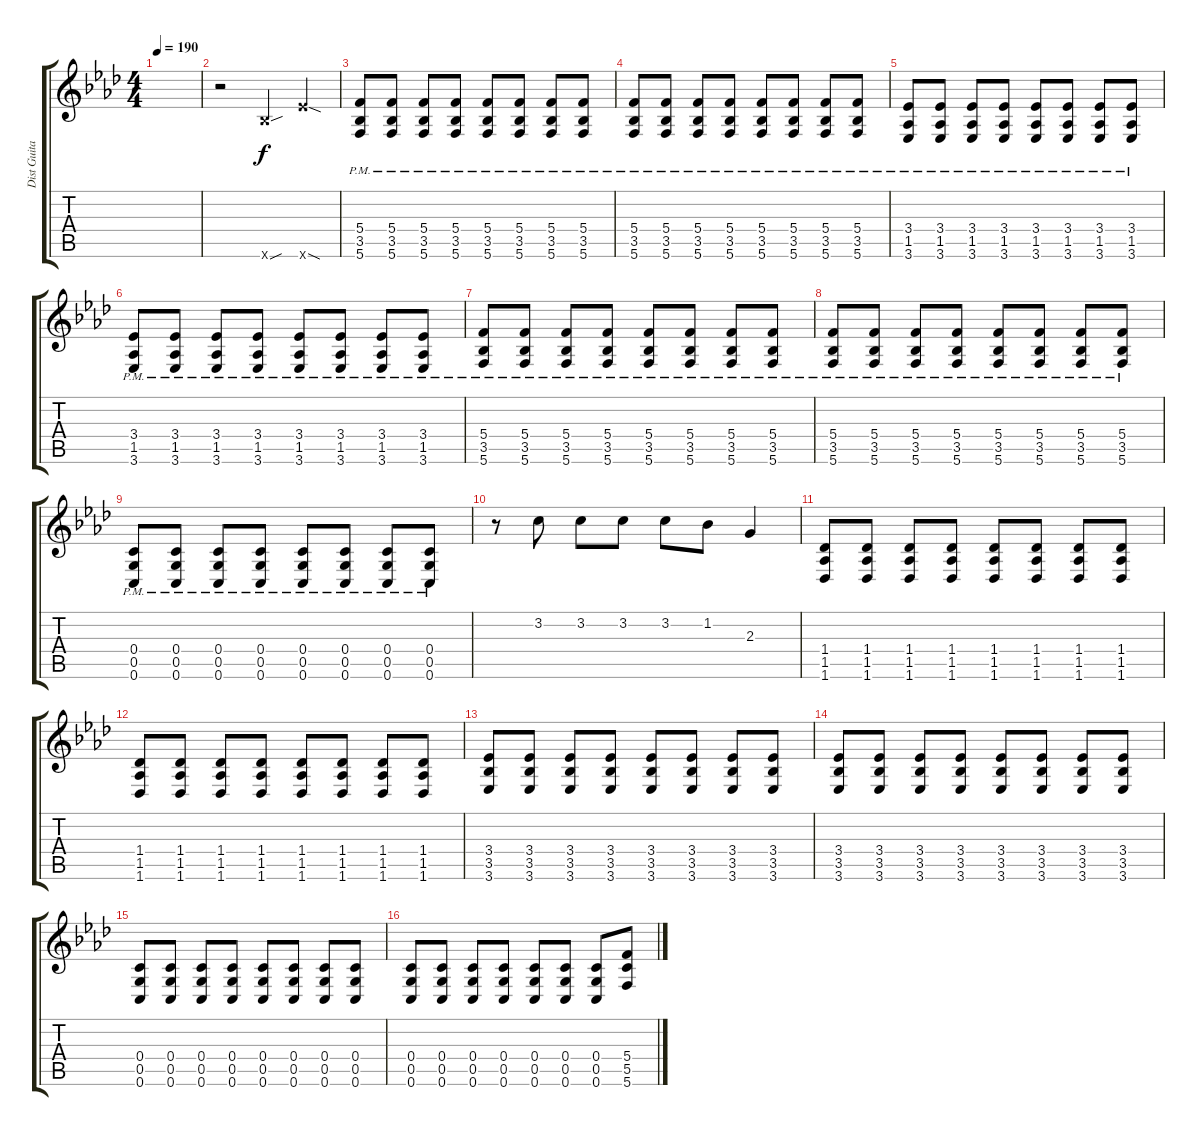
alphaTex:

\track ("Dist Guitar 4" "Dist Guita") {instrument distortionguitar}
\staff {score tabs}
\tuning (D4 A3 F3 C3 G2 C2) {hide}
\ts (4 4)
\tempo 190
\clef g2
\ks ab
|
r.2 10.6{sou x}.4 15.6{sod x}.4 |
(5.4{pm} 3.5{pm} 5.6{pm}).8 (5.4{pm} 3.5{pm} 5.6{pm}).8 (5.4{pm} 3.5{pm} 5.6{pm}).8 (5.4{pm} 3.5{pm} 5.6{pm}).8 (5.4{pm} 3.5{pm} 5.6{pm}).8 (5.4{pm} 3.5{pm} 5.6{pm}).8 (5.4{pm} 3.5{pm} 5.6{pm}).8 (5.4{pm} 3.5{pm} 5.6{pm}).8 |
(5.4{pm} 3.5{pm} 5.6{pm}).8 (5.4{pm} 3.5{pm} 5.6{pm}).8 (5.4{pm} 3.5{pm} 5.6{pm}).8 (5.4{pm} 3.5{pm} 5.6{pm}).8 (5.4{pm} 3.5{pm} 5.6{pm}).8 (5.4{pm} 3.5{pm} 5.6{pm}).8 (5.4{pm} 3.5{pm} 5.6{pm}).8 (5.4{pm} 3.5{pm} 5.6{pm}).8 |
(3.4{pm} 1.5{pm} 3.6{pm}).8 (3.4{pm} 1.5{pm} 3.6{pm}).8 (3.4{pm} 1.5{pm} 3.6{pm}).8 (3.4{pm} 1.5{pm} 3.6{pm}).8 (3.4{pm} 1.5{pm} 3.6{pm}).8 (3.4{pm} 1.5{pm} 3.6{pm}).8 (3.4{pm} 1.5{pm} 3.6{pm}).8 (3.4{pm} 1.5{pm} 3.6{pm}).8 |
(3.4{pm} 1.5{pm} 3.6{pm}).8 (3.4{pm} 1.5{pm} 3.6{pm}).8 (3.4{pm} 1.5{pm} 3.6{pm}).8 (3.4{pm} 1.5{pm} 3.6{pm}).8 (3.4{pm} 1.5{pm} 3.6{pm}).8 (3.4{pm} 1.5{pm} 3.6{pm}).8 (3.4{pm} 1.5{pm} 3.6{pm}).8 (3.4{pm} 1.5{pm} 3.6{pm}).8 |
(5.4{pm} 3.5{pm} 5.6{pm}).8 (5.4{pm} 3.5{pm} 5.6{pm}).8 (5.4{pm} 3.5{pm} 5.6{pm}).8 (5.4{pm} 3.5{pm} 5.6{pm}).8 (5.4{pm} 3.5{pm} 5.6{pm}).8 (5.4{pm} 3.5{pm} 5.6{pm}).8 (5.4{pm} 3.5{pm} 5.6{pm}).8 (5.4{pm} 3.5{pm} 5.6{pm}).8 |
(5.4{pm} 3.5{pm} 5.6{pm}).8 (5.4{pm} 3.5{pm} 5.6{pm}).8 (5.4{pm} 3.5{pm} 5.6{pm}).8 (5.4{pm} 3.5{pm} 5.6{pm}).8 (5.4{pm} 3.5{pm} 5.6{pm}).8 (5.4{pm} 3.5{pm} 5.6{pm}).8 (5.4{pm} 3.5{pm} 5.6{pm}).8 (5.4{pm} 3.5{pm} 5.6{pm}).8 |
(0.4{pm} 0.5{pm} 0.6{pm}).8 (0.4{pm} 0.5{pm} 0.6{pm}).8 (0.4{pm} 0.5{pm} 0.6{pm}).8 (0.4{pm} 0.5{pm} 0.6{pm}).8 (0.4{pm} 0.5{pm} 0.6{pm}).8 (0.4{pm} 0.5{pm} 0.6{pm}).8 (0.4{pm} 0.5{pm} 0.6{pm}).8 (0.4{pm} 0.5{pm} 0.6{pm}).8 |
r.8 3.2.8 3.2.8 3.2.8 3.2.8 1.2.8 2.3.4 |
(1.4 1.5 1.6).8 (1.4 1.5 1.6).8 (1.4 1.5 1.6).8 (1.4 1.5 1.6).8 (1.4 1.5 1.6).8 (1.4 1.5 1.6).8 (1.4 1.5 1.6).8 (1.4 1.5 1.6).8 |
(1.4 1.5 1.6).8 (1.4 1.5 1.6).8 (1.4 1.5 1.6).8 (1.4 1.5 1.6).8 (1.4 1.5 1.6).8 (1.4 1.5 1.6).8 (1.4 1.5 1.6).8 (1.4 1.5 1.6).8 |
(3.4 3.5 3.6).8 (3.4 3.5 3.6).8 (3.4 3.5 3.6).8 (3.4 3.5 3.6).8 (3.4 3.5 3.6).8 (3.4 3.5 3.6).8 (3.4 3.5 3.6).8 (3.4 3.5 3.6).8 |
(3.4 3.5 3.6).8 (3.4 3.5 3.6).8 (3.4 3.5 3.6).8 (3.4 3.5 3.6).8 (3.4 3.5 3.6).8 (3.4 3.5 3.6).8 (3.4 3.5 3.6).8 (3.4 3.5 3.6).8 |
(0.4 0.5 0.6).8 (0.4 0.5 0.6).8 (0.4 0.5 0.6).8 (0.4 0.5 0.6).8 (0.4 0.5 0.6).8 (0.4 0.5 0.6).8 (0.4 0.5 0.6).8 (0.4 0.5 0.6).8 |
(0.4 0.5 0.6).8 (0.4 0.5 0.6).8 (0.4 0.5 0.6).8 (0.4 0.5 0.6).8 (0.4 0.5 0.6).8 (0.4 0.5 0.6).8 (0.4 0.5 0.6).8 (5.4 5.5 5.6).8
